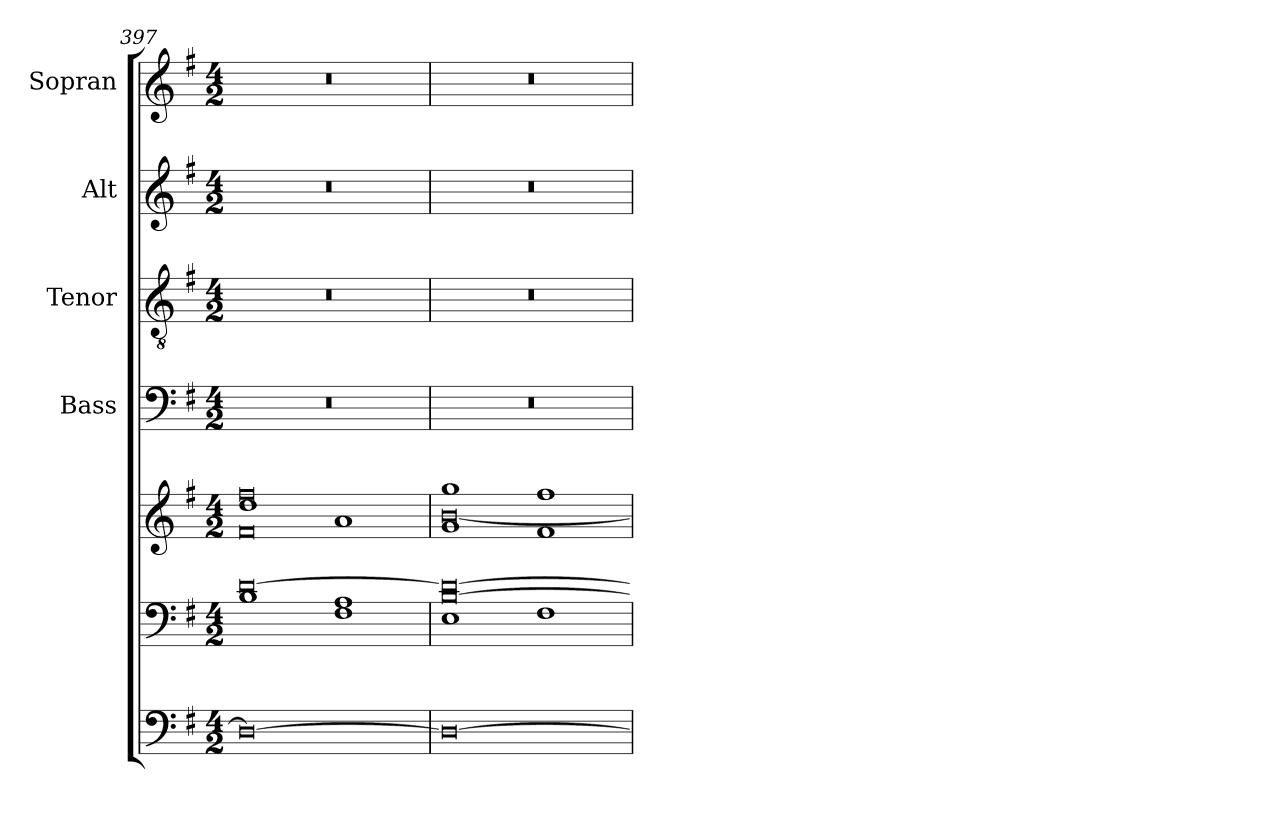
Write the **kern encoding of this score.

**kern	**kern	**kern	**kern	**kern	**kern	**kern
*part6	*part5	*part5	*part4	*part3	*part2	*part1
*staff7	*staff6	*staff5	*staff4	*staff3	*staff2	*staff1
*	*	*	*I"Bass	*I"Tenor	*I"Alt	*I"Sopran
*	*	*	*I'B.	*I'T.	*I'A.	*I'S.
*clefF4	*clefF4	*clefG2	*clefF4	*clefGv2	*clefG2	*clefG2
*k[f#]	*k[f#]	*k[f#]	*k[f#]	*k[f#]	*k[f#]	*k[f#]
*G:	*G:	*G:	*G:	*G:	*G:	*G:
*M4/2	*M4/2	*M4/2	*M4/2	*M4/2	*M4/2	*M4/2
=397	=397	=397	=397	=397	=397	=397
*	*^	*^	*	*	*	*
0D_	[>0d	1B	0f# 0ff#	1dd	0r	0r	0r	0r
.	.	1F# 1A	.	1a	.	.	.	.
=398	=398	=398	=398	=398	=398	=398	=398	=398
0D_	[>0B 0d_	1E	1g 1gg	[>0b	0r	0r	0r	0r
.	.	1F#	1f# 1ff#	.	.	.	.	.
*	*v	*v	*	*	*	*	*	*
*	*	*v	*v	*	*	*	*
=	=	=	=	=	=	=
*-	*-	*-	*-	*-	*-	*-
